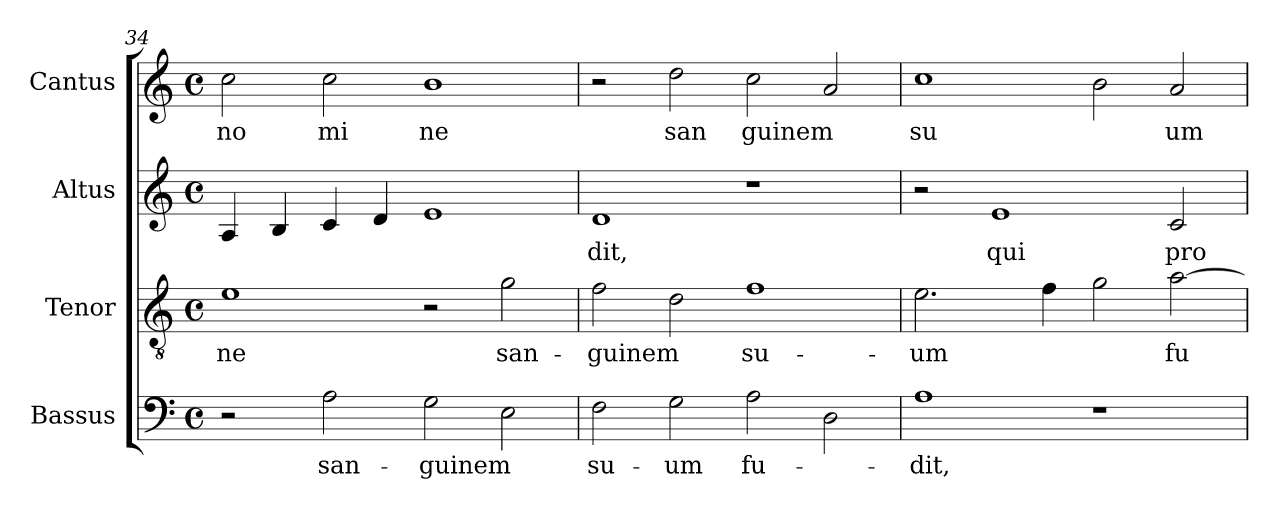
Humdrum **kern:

**kern	**text	**kern	**text	**kern	**text	**kern	**text
*part4	*part4	*part3	*part3	*part2	*part2	*part1	*part1
*staff4	*staff4	*staff3	*staff3	*staff2	*staff2	*staff1	*staff1
*I"Bassus	*	*I"Tenor	*	*I"Altus	*	*I"Cantus	*
*clefF4	*	*clefGv2	*	*clefG2	*	*clefG2	*
*	*	*k[]	*	*k[]	*	*	*
*	*	*C:	*	*C:	*	*	*
*M4/4	*	*M4/4	*	*M4/4	*	*M4/4	*
*met(c)	*	*met(c)	*	*met(c)	*	*met(c)	*
=34	=34	=34	=34	=34	=34	=34	=34
!	!	!	!LO:LY:b:cj	!	!	!	!LO:LY:b:cj
2r	.	1e	-ne	4A/	.	2cc\	no
.	.	.	.	4B/	.	.	.
!	!LO:LY:b:cj	!	!	!	!	!	!LO:LY:b:cj
2A\	san-	.	.	4c/	.	2cc\	mi
.	.	.	.	4d/	.	.	.
!	!LO:LY:b	!	!	!	!	!	!LO:LY:b:cj
2G\	-guinem	2r	.	1e	.	1b	ne
!	!	!	!LO:LY:b:cj	!	!	!	!
2E\	.	2g\	san-	.	.	.	.
=35	=35	=35	=35	=35	=35	=35	=35
!	!LO:LY:b:cj	!	!LO:LY:b	!	!LO:LY:b:cj	!	!
2F\	su-	2f\	-guinem	1d	-dit,	2r	.
!	!LO:LY:b:cj	!	!	!	!	!	!LO:LY:b:cj
2G\	-um	2d\	.	.	.	2dd\	san
!	!LO:LY:b:cj	!	!LO:LY:b:cj	!	!	!	!LO:LY:b
2A\	fu-	1f	su-	1r	.	2cc\	guinem
2D\	.	.	.	.	.	2a/	.
=36	=36	=36	=36	=36	=36	=36	=36
!	!LO:LY:b:cj	!	!LO:LY:b	!	!	!	!LO:LY:b:cj
1A	-dit,	2.e\	-um	2r	.	1cc	su
!	!	!	!	!	!LO:LY:b:cj	!	!
.	.	.	.	1e	qui	.	.
.	.	4f\	.	.	.	.	.
1r	.	2g\	.	.	.	2b\	.
!	!	!	!LO:LY:b:cj	!	!LO:LY:b:cj	!	!LO:LY:b:cj
.	.	[>2a\	fu-	2c/	pro	2a/	um
=	=	=	=	=	=	=	=
*-	*-	*-	*-	*-	*-	*-	*-
